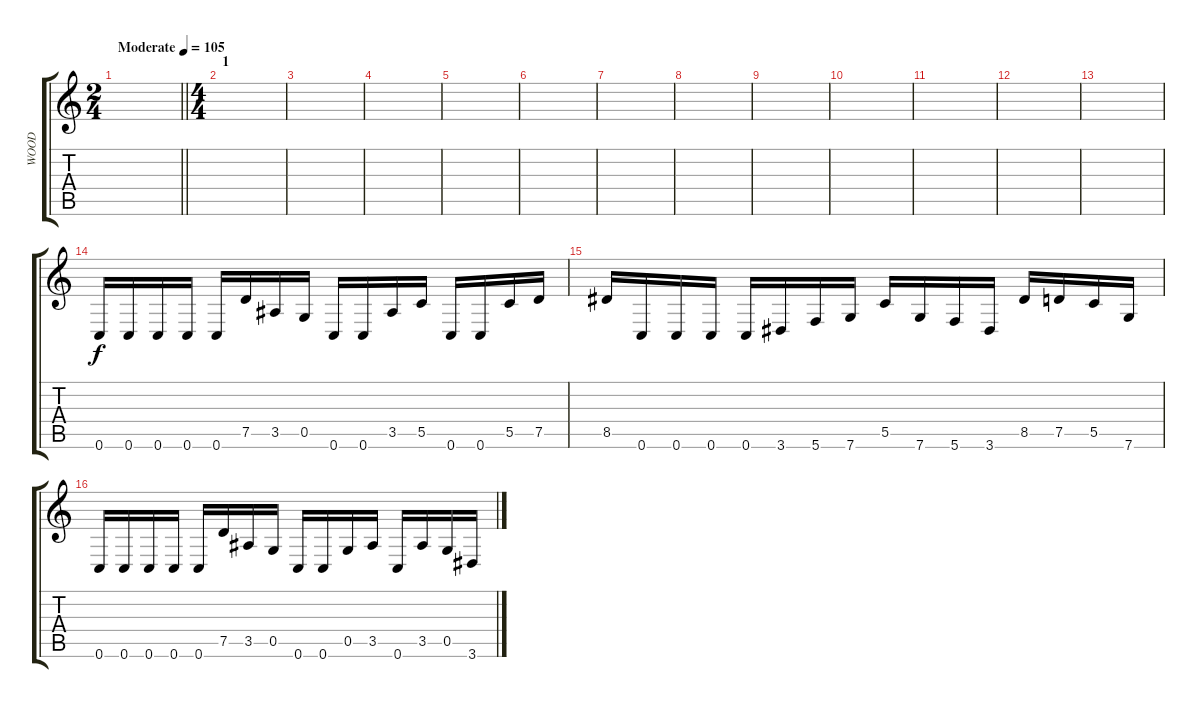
\track ("WOOD" "WOOD") {instrument distortionguitar}
\staff {score tabs}
\tuning (D4 A3 F3 C3 G2 C2) {hide}
\ts (2 4)
\tempo (105 "Moderate")
\clef g2
\barLineRight lightlight
\ks c
|
\ts (4 4)
\section ("" "1")
|
|
|
|
|
|
|
|
|
|
|
|
0.6.16 0.6.16 0.6.16 0.6.16 0.6.16 7.5.16 3.5.16 0.5.16 0.6.16 0.6.16 3.5.16 5.5.16 0.6.16 0.6.16 5.5.16 7.5.16 |
8.5.16 0.6.16 0.6.16 0.6.16 0.6.16 3.6.16 5.6.16 7.6.16 5.5.16 7.6.16 5.6.16 3.6.16 8.5.16 7.5.16 5.5.16 7.6.16 |
0.6.16 0.6.16 0.6.16 0.6.16 0.6.16 7.5.16 3.5.16 0.5.16 0.6.16 0.6.16 0.5.16 3.5.16 0.6.16 3.5.16 0.5.16 3.6.16
